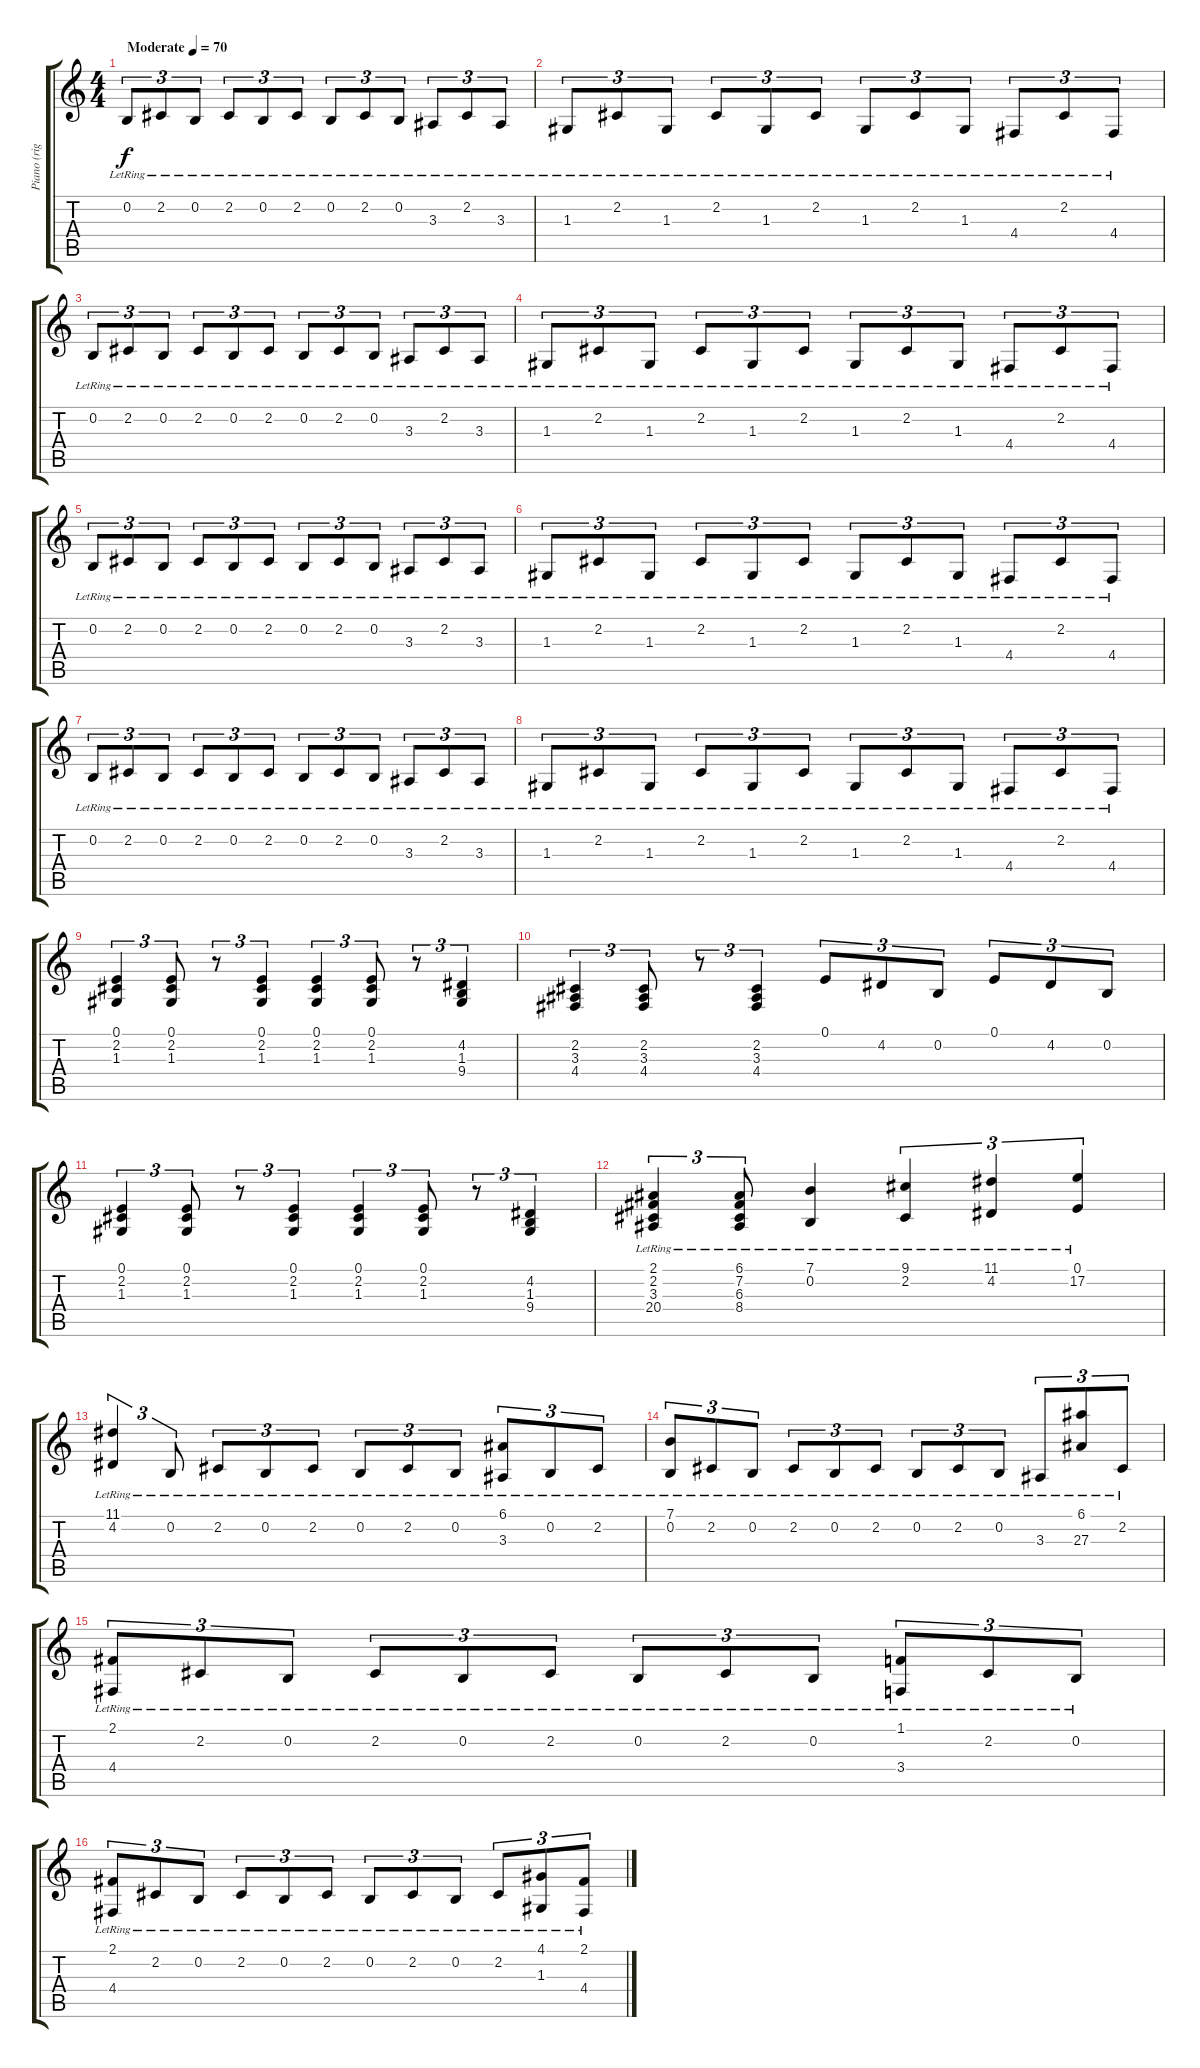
\track ("Piano (right hand)" "Piano (rig") {instrument acousticgrandpiano}
\staff {score tabs}
\tuning (E4 B3 G3 D3 A2 E2) {hide}
\ts (4 4)
\tempo (70 "Moderate")
\clef g2
\ks c
0.2{lr}.8{tu (3 2) dy f instrument acousticgrandpiano} 2.2{lr}.8{tu (3 2)} 0.2{lr}.8{tu (3 2)} 2.2{lr}.8{tu (3 2)} 0.2{lr}.8{tu (3 2)} 2.2{lr}.8{tu (3 2)} 0.2{lr}.8{tu (3 2)} 2.2{lr}.8{tu (3 2)} 0.2{lr}.8{tu (3 2)} 3.3{lr}.8{tu (3 2)} 2.2{lr}.8{tu (3 2)} 3.3{lr}.8{tu (3 2)} |
1.3{lr}.8{tu (3 2)} 2.2{lr}.8{tu (3 2)} 1.3{lr}.8{tu (3 2)} 2.2{lr}.8{tu (3 2)} 1.3{lr}.8{tu (3 2)} 2.2{lr}.8{tu (3 2)} 1.3{lr}.8{tu (3 2)} 2.2{lr}.8{tu (3 2)} 1.3{lr}.8{tu (3 2)} 4.4{lr}.8{tu (3 2)} 2.2{lr}.8{tu (3 2)} 4.4{lr}.8{tu (3 2)} |
0.2{lr}.8{tu (3 2)} 2.2{lr}.8{tu (3 2)} 0.2{lr}.8{tu (3 2)} 2.2{lr}.8{tu (3 2)} 0.2{lr}.8{tu (3 2)} 2.2{lr}.8{tu (3 2)} 0.2{lr}.8{tu (3 2)} 2.2{lr}.8{tu (3 2)} 0.2{lr}.8{tu (3 2)} 3.3{lr}.8{tu (3 2)} 2.2{lr}.8{tu (3 2)} 3.3{lr}.8{tu (3 2)} |
1.3{lr}.8{tu (3 2)} 2.2{lr}.8{tu (3 2)} 1.3{lr}.8{tu (3 2)} 2.2{lr}.8{tu (3 2)} 1.3{lr}.8{tu (3 2)} 2.2{lr}.8{tu (3 2)} 1.3{lr}.8{tu (3 2)} 2.2{lr}.8{tu (3 2)} 1.3{lr}.8{tu (3 2)} 4.4{lr}.8{tu (3 2)} 2.2{lr}.8{tu (3 2)} 4.4{lr}.8{tu (3 2)} |
0.2{lr}.8{tu (3 2)} 2.2{lr}.8{tu (3 2)} 0.2{lr}.8{tu (3 2)} 2.2{lr}.8{tu (3 2)} 0.2{lr}.8{tu (3 2)} 2.2{lr}.8{tu (3 2)} 0.2{lr}.8{tu (3 2)} 2.2{lr}.8{tu (3 2)} 0.2{lr}.8{tu (3 2)} 3.3{lr}.8{tu (3 2)} 2.2{lr}.8{tu (3 2)} 3.3{lr}.8{tu (3 2)} |
1.3{lr}.8{tu (3 2)} 2.2{lr}.8{tu (3 2)} 1.3{lr}.8{tu (3 2)} 2.2{lr}.8{tu (3 2)} 1.3{lr}.8{tu (3 2)} 2.2{lr}.8{tu (3 2)} 1.3{lr}.8{tu (3 2)} 2.2{lr}.8{tu (3 2)} 1.3{lr}.8{tu (3 2)} 4.4{lr}.8{tu (3 2)} 2.2{lr}.8{tu (3 2)} 4.4{lr}.8{tu (3 2)} |
0.2{lr}.8{tu (3 2)} 2.2{lr}.8{tu (3 2)} 0.2{lr}.8{tu (3 2)} 2.2{lr}.8{tu (3 2)} 0.2{lr}.8{tu (3 2)} 2.2{lr}.8{tu (3 2)} 0.2{lr}.8{tu (3 2)} 2.2{lr}.8{tu (3 2)} 0.2{lr}.8{tu (3 2)} 3.3{lr}.8{tu (3 2)} 2.2{lr}.8{tu (3 2)} 3.3{lr}.8{tu (3 2)} |
1.3{lr}.8{tu (3 2)} 2.2{lr}.8{tu (3 2)} 1.3{lr}.8{tu (3 2)} 2.2{lr}.8{tu (3 2)} 1.3{lr}.8{tu (3 2)} 2.2{lr}.8{tu (3 2)} 1.3{lr}.8{tu (3 2)} 2.2{lr}.8{tu (3 2)} 1.3{lr}.8{tu (3 2)} 4.4{lr}.8{tu (3 2)} 2.2{lr}.8{tu (3 2)} 4.4{lr}.8{tu (3 2)} |
(0.1 2.2 1.3).4{tu (3 2)} (0.1 2.2 1.3).8{tu (3 2)} r.8{tu (3 2)} (0.1 2.2 1.3).4{tu (3 2)} (0.1 2.2 1.3).4{tu (3 2)} (0.1 2.2 1.3).8{tu (3 2)} r.8{tu (3 2)} (4.2 1.3 9.4).4{tu (3 2)} |
(2.2 3.3 4.4).4{tu (3 2)} (2.2 3.3 4.4).8{tu (3 2)} r.8{tu (3 2)} (2.2 3.3 4.4).4{tu (3 2)} 0.1.8{tu (3 2)} 4.2.8{tu (3 2)} 0.2.8{tu (3 2)} 0.1.8{tu (3 2)} 4.2.8{tu (3 2)} 0.2.8{tu (3 2)} |
(0.1 2.2 1.3).4{tu (3 2)} (0.1 2.2 1.3).8{tu (3 2)} r.8{tu (3 2)} (0.1 2.2 1.3).4{tu (3 2)} (0.1 2.2 1.3).4{tu (3 2)} (0.1 2.2 1.3).8{tu (3 2)} r.8{tu (3 2)} (4.2 1.3 9.4).4{tu (3 2)} |
(2.1{lr} 2.2{lr} 3.3{lr} 20.4{lr}).4{tu (3 2)} (6.1{lr} 7.2{lr} 6.3{lr} 8.4{lr}).8{tu (3 2)} (7.1{lr} 0.2{lr}).4 (9.1{lr} 2.2{lr}).4{tu (3 2)} (11.1{lr} 4.2{lr}).4{tu (3 2)} (0.1{lr} 17.2{lr}).4{tu (3 2)} |
(11.1{lr} 4.2{lr}).4{tu (3 2)} 0.2{lr}.8{tu (3 2)} 2.2{lr}.8{tu (3 2)} 0.2{lr}.8{tu (3 2)} 2.2{lr}.8{tu (3 2)} 0.2{lr}.8{tu (3 2)} 2.2{lr}.8{tu (3 2)} 0.2{lr}.8{tu (3 2)} (6.1{lr} 3.3{lr}).8{tu (3 2)} 0.2{lr}.8{tu (3 2)} 2.2{lr}.8{tu (3 2)} |
(7.1{lr} 0.2{lr}).8{tu (3 2)} 2.2{lr}.8{tu (3 2)} 0.2{lr}.8{tu (3 2)} 2.2{lr}.8{tu (3 2)} 0.2{lr}.8{tu (3 2)} 2.2{lr}.8{tu (3 2)} 0.2{lr}.8{tu (3 2)} 2.2{lr}.8{tu (3 2)} 0.2{lr}.8{tu (3 2)} 3.3{lr}.8{tu (3 2)} (6.1{lr} 27.3{lr}).8{tu (3 2)} 2.2{lr}.8{tu (3 2)} |
(2.1{lr} 4.4{lr}).8{tu (3 2)} 2.2{lr}.8{tu (3 2)} 0.2{lr}.8{tu (3 2)} 2.2{lr}.8{tu (3 2)} 0.2{lr}.8{tu (3 2)} 2.2{lr}.8{tu (3 2)} 0.2{lr}.8{tu (3 2)} 2.2{lr}.8{tu (3 2)} 0.2{lr}.8{tu (3 2)} (1.1{lr} 3.4{lr}).8{tu (3 2)} 2.2{lr}.8{tu (3 2)} 0.2{lr}.8{tu (3 2)} |
(2.1{lr} 4.4{lr}).8{tu (3 2)} 2.2{lr}.8{tu (3 2)} 0.2{lr}.8{tu (3 2)} 2.2{lr}.8{tu (3 2)} 0.2{lr}.8{tu (3 2)} 2.2{lr}.8{tu (3 2)} 0.2{lr}.8{tu (3 2)} 2.2{lr}.8{tu (3 2)} 0.2{lr}.8{tu (3 2)} 2.2{lr}.8{tu (3 2)} (4.1{lr} 1.3{lr}).8{tu (3 2)} (2.1{lr} 4.4{lr}).8{tu (3 2)}
